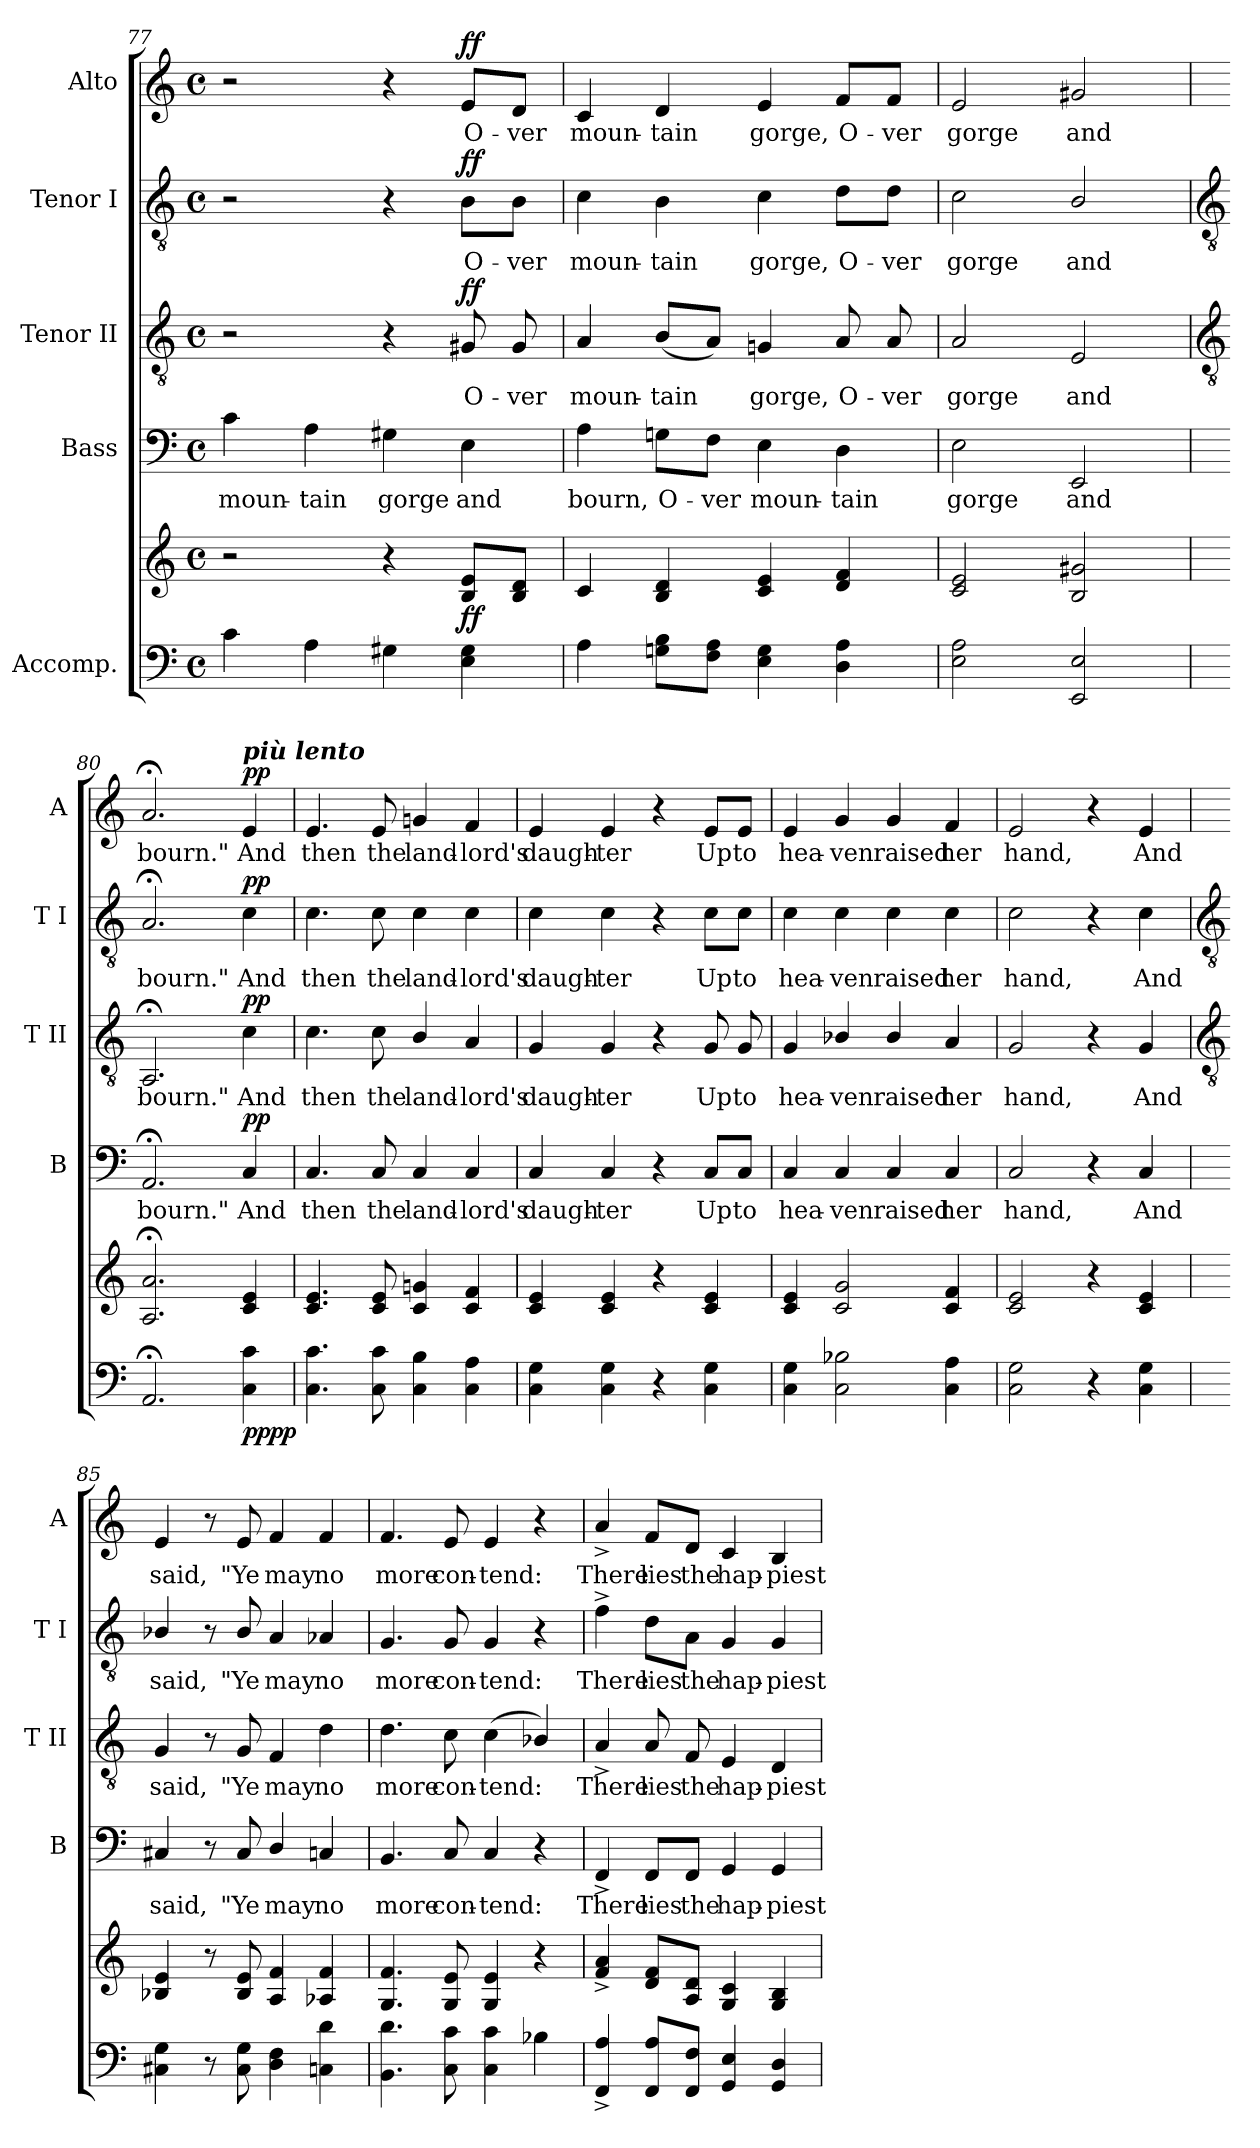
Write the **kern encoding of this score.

**kern	**kern	**dynam	**kern	**text	**dynam	**kern	**text	**dynam	**kern	**text	**dynam	**kern	**text	**dynam
*part5	*part5	*part5	*part4	*part4	*part4	*part3	*part3	*part3	*part2	*part2	*part2	*part1	*part1	*part1
*staff6	*staff5	*staff5/6	*staff4	*staff4	*staff4	*staff3	*staff3	*staff3	*staff2	*staff2	*staff2	*staff1	*staff1	*staff1
*I"Accomp.	*	*	*I"Bass	*	*	*I"Tenor II	*	*	*I"Tenor I	*	*	*I"Alto	*	*
*	*	*	*I'B	*	*	*I'T II	*	*	*I'T I	*	*	*I'A	*	*
*clefF4	*clefG2	*	*clefF4	*	*	*clefGv2	*	*	*clefGv2	*	*	*clefG2	*	*
*k[]	*k[]	*	*k[]	*	*	*k[]	*	*	*k[]	*	*	*k[]	*	*
*C:	*C:	*	*C:	*	*	*C:	*	*	*C:	*	*	*C:	*	*
*M4/4	*M4/4	*	*M4/4	*	*	*M4/4	*	*	*M4/4	*	*	*M4/4	*	*
*met(c)	*met(c)	*	*met(c)	*	*	*met(c)	*	*	*met(c)	*	*	*met(c)	*	*
=77	=77	=77	=77	=77	=77	=77	=77	=77	=77	=77	=77	=77	=77	=77
!	!	!	!	!LO:LY:b	!	!	!	!	!	!	!	!	!	!
4c	2r	.	4c	moun-	.	2r	.	.	2r	.	.	2r	.	.
!	!	!	!	!LO:LY:b	!	!	!	!	!	!	!	!	!	!
4A	.	.	4A	-tain	.	.	.	.	.	.	.	.	.	.
!	!	!	!	!LO:LY:b	!	!	!	!	!	!	!	!	!	!
4G#X	4r	.	4G#X	gorge	.	4r	.	.	4r	.	.	4r	.	.
!	!	!LO:DY:b	!	!LO:LY:b	!	!	!LO:LY:b	!LO:DY:b	!	!LO:LY:b	!LO:DY:b	!	!LO:LY:b	!LO:DY:b
4E 4G#	8B 8eL	ff	4E	and	.	8G#X	O-	ff	8B\L	O-	ff	8e/L	O-	ff
!	!	!	!	!	!	!	!LO:LY:b	!	!	!LO:LY:b	!	!	!LO:LY:b	!
.	8B 8dJ	.	.	.	.	8G#	-ver	.	8B\J	-ver	.	8d/J	-ver	.
=78	=78	=78	=78	=78	=78	=78	=78	=78	=78	=78	=78	=78	=78	=78
!	!	!	!	!LO:LY:b	!	!	!LO:LY:b	!	!	!LO:LY:b	!	!	!LO:LY:b	!
4A	4c	.	4A	bourn,	.	4A	moun-	.	4c	moun-	.	4c	moun-	.
!	!	!	!	!LO:LY:b	!	!	!LO:LY:b	!	!	!LO:LY:b	!	!	!LO:LY:b	!
8Gn 8BL	4B 4d	.	8Gn\L	O-	.	(<8BL	-tain	.	4B	-tain	.	4d	-tain	.
!	!	!	!	!LO:LY:b	!	!	!	!	!	!	!	!	!	!
8F 8AJ	.	.	8F\J	-ver	.	8AJ)	.	.	.	.	.	.	.	.
!	!	!	!	!LO:LY:b	!	!	!LO:LY:b	!	!	!LO:LY:b	!	!	!LO:LY:b	!
4E 4G	4c 4e	.	4E	moun-	.	4Gn	gorge,	.	4c	gorge,	.	4e	gorge,	.
!	!	!	!	!LO:LY:b	!	!	!LO:LY:b	!	!	!LO:LY:b	!	!	!LO:LY:b	!
4D 4A	4d 4f	.	4D	-tain	.	8A	O-	.	8d\L	O-	.	8f/L	O-	.
!	!	!	!	!	!	!	!LO:LY:b	!	!	!LO:LY:b	!	!	!LO:LY:b	!
.	.	.	.	.	.	8A	-ver	.	8d\J	-ver	.	8f/J	-ver	.
=79	=79	=79	=79	=79	=79	=79	=79	=79	=79	=79	=79	=79	=79	=79
!	!	!	!	!LO:LY:b	!	!	!LO:LY:b	!	!	!LO:LY:b	!	!	!LO:LY:b	!
2E 2A	2c 2e	.	2E	gorge	.	2A	gorge	.	2c	gorge	.	2e	gorge	.
!	!	!	!	!LO:LY:b	!	!	!LO:LY:b	!	!	!LO:LY:b	!	!	!LO:LY:b	!
2EE 2E	2B 2g#X	.	2EE	and	.	2E	and	.	2B/	and	.	2g#X	and	.
!!LO:LB:g=z
=80	=80	=80	=80	=80	=80	=80	=80	=80	=80	=80	=80	=80	=80	=80
*	*	*	*	*	*	*clefGv2	*	*	*clefGv2	*	*	*	*	*
!	!	!	!	!LO:LY:b	!	!	!LO:LY:b	!	!	!LO:LY:b	!	!	!LO:LY:b	!
2.AA;<	2.A;< 2.a;<	.	2.AA;<	bourn."	.	2.AA;<	bourn."	.	2.A;<	bourn."	.	2.a;<	bourn."	.
!	!	!	!	!	!	!	!	!	!	!	!	!LO:TX:a:Bi:t=più lento	!	!
!	!	!LO:DY:b=2	!	!LO:LY:b	!	!	!LO:LY:b	!	!	!LO:LY:b	!	!	!LO:LY:b	!
!	!	!LO:DY:n=1:b	!	!	!LO:DY:b	!	!	!LO:DY:b	!	!	!LO:DY:b	!	!	!LO:DY:b
4C 4c	4c 4e	pp pp	4C	And	pp	4c	And	pp	4c	And	pp	4e	And	pp
=81	=81	=81	=81	=81	=81	=81	=81	=81	=81	=81	=81	=81	=81	=81
!	!	!	!	!LO:LY:b	!	!	!LO:LY:b	!	!	!LO:LY:b	!	!	!LO:LY:b	!
4.C 4.c	4.c 4.e	.	4.C	then	.	4.c	then	.	4.c	then	.	4.e	then	.
!	!	!	!	!LO:LY:b	!	!	!LO:LY:b	!	!	!LO:LY:b	!	!	!LO:LY:b	!
8C 8c	8c 8e	.	8C	the	.	8c	the	.	8c	the	.	8e	the	.
!	!	!	!	!LO:LY:b	!	!	!LO:LY:b	!	!	!LO:LY:b	!	!	!LO:LY:b	!
4C 4B	4c 4gn	.	4C	land-	.	4B/	land-	.	4c	land-	.	4gn	land-	.
!	!	!	!	!LO:LY:b	!	!	!LO:LY:b	!	!	!LO:LY:b	!	!	!LO:LY:b	!
4C 4A	4c 4f	.	4C	-lord's	.	4A	-lord's	.	4c	-lord's	.	4f	-lord's	.
=82	=82	=82	=82	=82	=82	=82	=82	=82	=82	=82	=82	=82	=82	=82
!	!	!	!	!LO:LY:b	!	!	!LO:LY:b	!	!	!LO:LY:b	!	!	!LO:LY:b	!
4C 4G	4c 4e	.	4C	daugh-	.	4G	daugh-	.	4c	daugh-	.	4e	daugh-	.
!	!	!	!	!LO:LY:b	!	!	!LO:LY:b	!	!	!LO:LY:b	!	!	!LO:LY:b	!
4C 4G	4c 4e	.	4C	-ter	.	4G	-ter	.	4c	-ter	.	4e	-ter	.
4r	4r	.	4r	.	.	4r	.	.	4r	.	.	4r	.	.
!	!	!	!	!LO:LY:b	!	!	!LO:LY:b	!	!	!LO:LY:b	!	!	!LO:LY:b	!
4C 4G	4c 4e	.	8C/L	Up	.	8G	Up	.	8c\L	Up	.	8e/L	Up	.
!	!	!	!	!LO:LY:b	!	!	!LO:LY:b	!	!	!LO:LY:b	!	!	!LO:LY:b	!
.	.	.	8C/J	to	.	8G	to	.	8c\J	to	.	8e/J	to	.
=83	=83	=83	=83	=83	=83	=83	=83	=83	=83	=83	=83	=83	=83	=83
!	!	!	!	!LO:LY:b	!	!	!LO:LY:b	!	!	!LO:LY:b	!	!	!LO:LY:b	!
4C 4G	4c 4e	.	4C	hea-	.	4G	hea-	.	4c	hea-	.	4e	hea-	.
!	!	!	!	!LO:LY:b	!	!	!LO:LY:b	!	!	!LO:LY:b	!	!	!LO:LY:b	!
2C 2B-X	2c 2g	.	4C	-ven	.	4B-X/	-ven	.	4c	-ven	.	4g	-ven	.
!	!	!	!	!LO:LY:b	!	!	!LO:LY:b	!	!	!LO:LY:b	!	!	!LO:LY:b	!
.	.	.	4C	raised	.	4B-/	raised	.	4c	raised	.	4g	raised	.
!	!	!	!	!LO:LY:b	!	!	!LO:LY:b	!	!	!LO:LY:b	!	!	!LO:LY:b	!
4C 4A	4c 4f	.	4C	her	.	4A	her	.	4c	her	.	4f	her	.
=84	=84	=84	=84	=84	=84	=84	=84	=84	=84	=84	=84	=84	=84	=84
!	!	!	!	!LO:LY:b	!	!	!LO:LY:b	!	!	!LO:LY:b	!	!	!LO:LY:b	!
2C 2G	2c 2e	.	2C	hand,	.	2G	hand,	.	2c	hand,	.	2e	hand,	.
4r	4r	.	4r	.	.	4r	.	.	4r	.	.	4r	.	.
!	!	!	!	!LO:LY:b	!	!	!LO:LY:b	!	!	!LO:LY:b	!	!	!LO:LY:b	!
4C 4G	4c 4e	.	4C	And	.	4G	And	.	4c	And	.	4e	And	.
!!LO:LB:g=z
=85	=85	=85	=85	=85	=85	=85	=85	=85	=85	=85	=85	=85	=85	=85
*	*	*	*	*	*	*clefGv2	*	*	*clefGv2	*	*	*	*	*
!	!	!	!	!LO:LY:b	!	!	!LO:LY:b	!	!	!LO:LY:b	!	!	!LO:LY:b	!
4C#X 4G	4B-X 4e	.	4C#X	said,	.	4G	said,	.	4B-X/	said,	.	4e	said,	.
8r	8r	.	8r	.	.	8r	.	.	8r	.	.	8r	.	.
!	!	!	!	!LO:LY:b	!	!	!LO:LY:b	!	!	!LO:LY:b	!	!	!LO:LY:b	!
8C# 8G	8B- 8e	.	8C#	"Ye	.	8G	"Ye	.	8B-/	"Ye	.	8e	"Ye	.
!	!	!	!	!LO:LY:b	!	!	!LO:LY:b	!	!	!LO:LY:b	!	!	!LO:LY:b	!
4D\ 4F\	4A 4f	.	4D/	may	.	4F	may	.	4A	may	.	4f	may	.
!	!	!	!	!LO:LY:b	!	!	!LO:LY:b	!	!	!LO:LY:b	!	!	!LO:LY:b	!
4Cn 4d	4A-X 4f	.	4Cn	no	.	4d	no	.	4A-X	no	.	4f	no	.
=86	=86	=86	=86	=86	=86	=86	=86	=86	=86	=86	=86	=86	=86	=86
!	!	!	!	!LO:LY:b	!	!	!LO:LY:b	!	!	!LO:LY:b	!	!	!LO:LY:b	!
4.BB 4.d	4.G 4.f	.	4.BB	more	.	4.d	more	.	4.G	more	.	4.f	more	.
!	!	!	!	!LO:LY:b	!	!	!LO:LY:b	!	!	!LO:LY:b	!	!	!LO:LY:b	!
8C 8c	8G 8e	.	8C	con-	.	8c	con-	.	8G	con-	.	8e	con-	.
!	!	!	!	!LO:LY:b	!	!	!LO:LY:b	!	!	!LO:LY:b	!	!	!LO:LY:b	!
4C 4c	4G 4e	.	4C	-tend:	.	(<4c	-tend:	.	4G	-tend:	.	4e	-tend:	.
4B-X	4r	.	4r	.	.	4B-X/)	.	.	4r	.	.	4r	.	.
=87	=87	=87	=87	=87	=87	=87	=87	=87	=87	=87	=87	=87	=87	=87
!	!	!	!	!LO:LY:b	!	!	!LO:LY:b	!	!	!LO:LY:b	!	!	!LO:LY:b	!
4FF^ 4A^	4f^ 4a^	.	4FF^	There	.	4A^	There	.	4f^	There	.	4a^	There	.
!	!	!	!	!LO:LY:b	!	!	!LO:LY:b	!	!	!LO:LY:b	!	!	!LO:LY:b	!
8FF 8AL	8d 8fL	.	8FF/L	lies	.	8A	lies	.	8d\L	lies	.	8f/L	lies	.
!	!	!	!	!LO:LY:b	!	!	!LO:LY:b	!	!	!LO:LY:b	!	!	!LO:LY:b	!
8FF 8FJ	8A 8dJ	.	8FF/J	the	.	8F	the	.	8A\J	the	.	8d/J	the	.
!	!	!	!	!LO:LY:b	!	!	!LO:LY:b	!	!	!LO:LY:b	!	!	!LO:LY:b	!
4GG 4E	4G 4c	.	4GG	hap-	.	4E	hap-	.	4G	hap-	.	4c	hap-	.
!	!	!	!	!LO:LY:b	!	!	!LO:LY:b	!	!	!LO:LY:b	!	!	!LO:LY:b	!
4GG 4D	4G 4B	.	4GG	-piest	.	4D	-piest	.	4G	-piest	.	4B	-piest	.
=	=	=	=	=	=	=	=	=	=	=	=	=	=	=
*-	*-	*-	*-	*-	*-	*-	*-	*-	*-	*-	*-	*-	*-	*-
